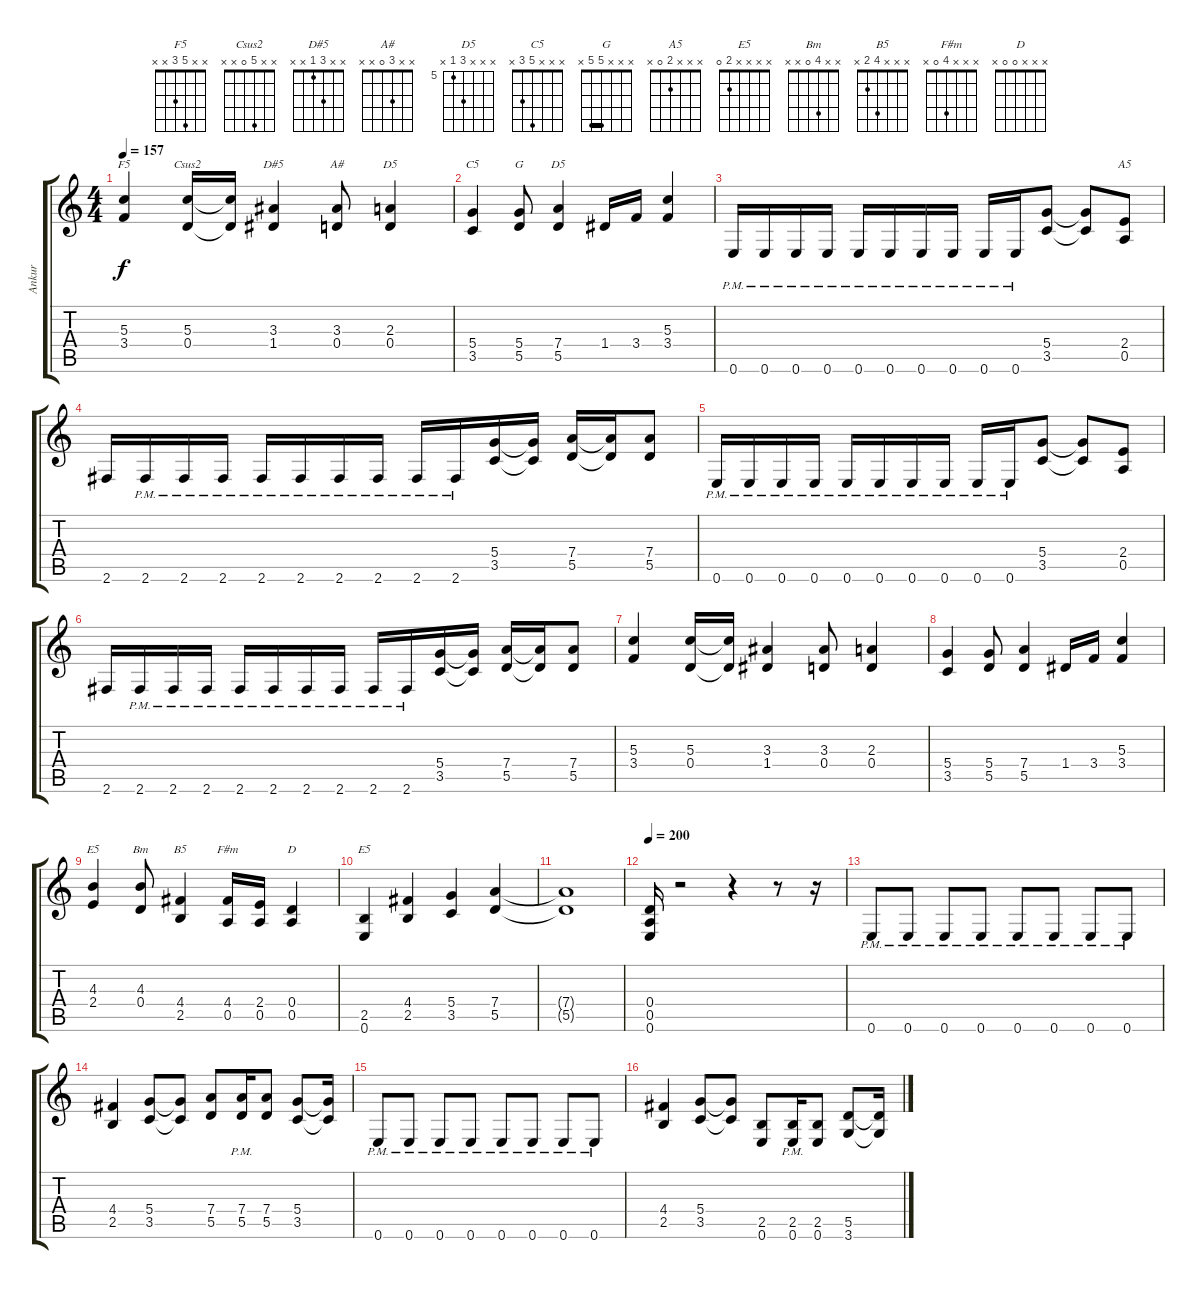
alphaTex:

\track ("Ankur" "Ankur") {instrument overdrivenguitar}
\staff {score tabs}
\tuning (E4 B3 G3 D3 A2 E2) {hide}
\chord ("F5" x x 5 3 x x)
\chord ("Csus2" x x 5 0 x x)
\chord ("D#5" x x 3 1 x x)
\chord ("A#" x x 3 0 x x)
\chord ("D5" x x 2 0 x x)
\chord ("C5" x x x 5 3 x)
\chord ("G" x x x 5 5 x) {barre 5}
\chord ("D5" x x x 7 5 x) {firstfret 5}
\chord ("A5" x x x 2 0 x)
\chord ("E5" x x 4 2 x x)
\chord ("Bm" x x 4 0 x x)
\chord ("B5" x x x 4 2 x)
\chord ("F#m" x x x 4 0 x)
\chord ("D" x x x 0 0 x)
\chord ("E5" x x x x 2 0)
\ts (4 4)
\tempo 157
\clef g2
\ks c
(5.3 3.4).4{ch "F5" dy f} (5.3 0.4).16{ch "Csus2"} (5.3{t} 0.4{t}).16 (3.3 1.4).4{ch "D#5"} (3.3 0.4).8{ch "A#"} (2.3 0.4).4{ch "D5"} |
(5.4 3.5).4{ch "C5"} (5.4 5.5).8{ch "G"} (7.4 5.5).4{ch "D5"} 1.4.16 3.4.16 (5.3 3.4).4 |
0.6{pm}.16 0.6{pm}.16 0.6{pm}.16 0.6{pm}.16 0.6{pm}.16 0.6{pm}.16 0.6{pm}.16 0.6{pm}.16 0.6{pm}.16 0.6{pm}.16 (5.4 3.5).8 (5.4{t} 3.5{t}).8 (2.4 0.5).8{ch "A5"} |
2.6.16 2.6{pm}.16 2.6{pm}.16 2.6{pm}.16 2.6{pm}.16 2.6{pm}.16 2.6{pm}.16 2.6{pm}.16 2.6{pm}.16 2.6{pm}.16 (5.4 3.5).16 (5.4{t} 3.5{t}).16 (7.4 5.5).16 (7.4{t} 5.5{t}).16 (7.4 5.5).8 |
0.6{pm}.16 0.6{pm}.16 0.6{pm}.16 0.6{pm}.16 0.6{pm}.16 0.6{pm}.16 0.6{pm}.16 0.6{pm}.16 0.6{pm}.16 0.6{pm}.16 (5.4 3.5).8 (5.4{t} 3.5{t}).8 (2.4 0.5).8 |
2.6.16 2.6{pm}.16 2.6{pm}.16 2.6{pm}.16 2.6{pm}.16 2.6{pm}.16 2.6{pm}.16 2.6{pm}.16 2.6{pm}.16 2.6{pm}.16 (5.4 3.5).16 (5.4{t} 3.5{t}).16 (7.4 5.5).16 (7.4{t} 5.5{t}).16 (7.4 5.5).8 |
(5.3 3.4).4 (5.3 0.4).16 (5.3{t} 0.4{t}).16 (3.3 1.4).4 (3.3 0.4).8 (2.3 0.4).4 |
(5.4 3.5).4 (5.4 5.5).8 (7.4 5.5).4 1.4.16 3.4.16 (5.3 3.4).4 |
(4.3 2.4).4{ch "E5"} (4.3 0.4).8{ch "Bm"} (4.4 2.5).4{ch "B5"} (4.4 0.5).16{ch "F#m"} (2.4 0.5).16 (0.4 0.5).4{ch "D"} |
(2.5 0.6).4{ch "E5"} (4.4 2.5).4 (5.4 3.5).4 (7.4 5.5).4 |
(7.4{t} 5.5{t}).1 |
\tempo 200
(0.4 0.5 0.6).16{instrument overdrivenguitar} r.2 r.4 r.8 r.16 |
0.6{pm}.8 0.6{pm}.8 0.6{pm}.8 0.6{pm}.8 0.6{pm}.8 0.6{pm}.8 0.6{pm}.8 0.6{pm}.8 |
(4.4 2.5).4 (5.4 3.5).8 (5.4{t} 3.5{t}).8 (7.4 5.5).8 (7.4 5.5{pm}).16 (7.4 5.5).8 (5.4 3.5).8 (5.4{t} 3.5{t}).16 |
0.6{pm}.8 0.6{pm}.8 0.6{pm}.8 0.6{pm}.8 0.6{pm}.8 0.6{pm}.8 0.6{pm}.8 0.6{pm}.8 |
(4.4 2.5).4 (5.4 3.5).8 (5.4{t} 3.5{t}).8 (2.5 0.6).8 (2.5 0.6{pm}).16 (2.5 0.6).8 (5.5 3.6).8 (5.5{t} 3.6{t}).16
